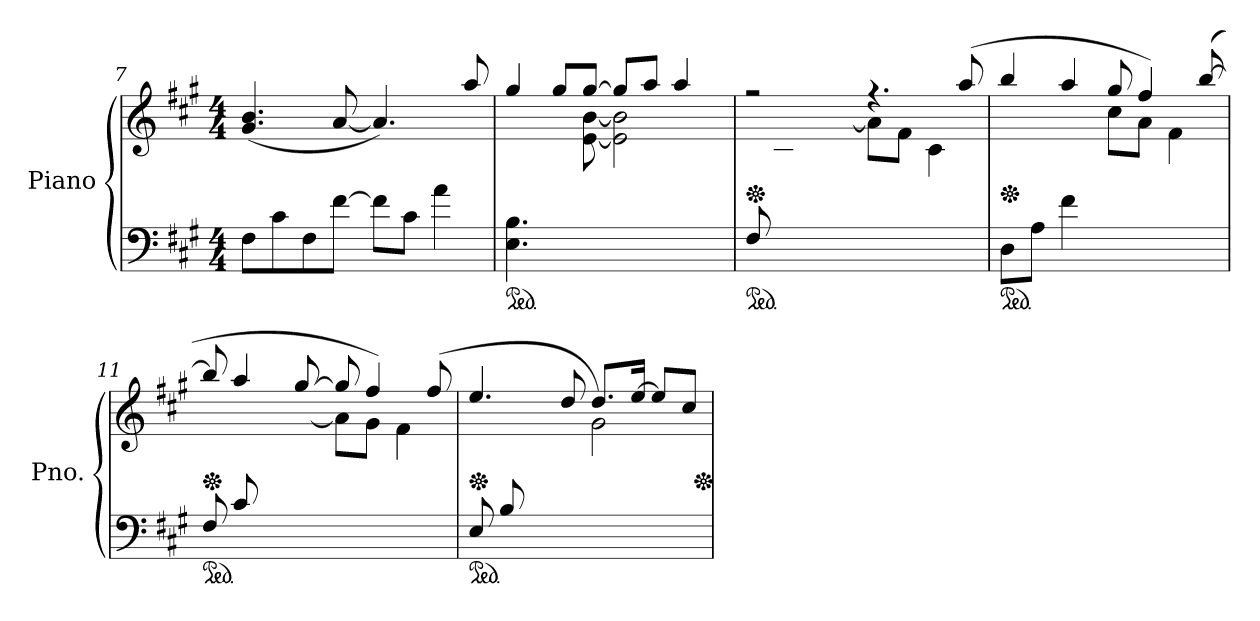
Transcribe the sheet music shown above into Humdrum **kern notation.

**kern	**kern
*part1	*part1
*staff2	*staff1
*I"Piano	*
*I'Pno.	*
!!LO:LB:g=z
*clefF4	*clefG2
*k[f#c#g#]	*k[f#c#g#]
*M4/4	*M4/4
=7	=7
8F#\L	(4.g#/ 4.b/
8c#\	.
8F#\	.
[8f#\J	[8a/
8f#\L]	4.a/])
8c#\J	.
4a\	.
.	8aa/
=8	=8
*ped	*
*	*^
(4.E\ 4.B\	4gg#/	4.ryy
.	8gg#/L	.
2ryy	[8gg#/J	[8e\ [8b\)
.	8gg#/L]	2e\] 2b\]
.	8aa/J	.
.	4aa/	.
8ryy	.	.
=9	=9	=9
*ped	*	*
*	*Xped	*
(8F#/L	2rff	8ryy
2..ryy	.	8c#\
.	.	8g#\
.	.	[8a\J
.	4.rff	8a\L]
.	.	8f#\J
.	.	4c#\)
.	(>8aa/	.
=10	=10	=10
*ped	*	*
*	*Xped	*
(8D\L	4bb/	2ryy
8A\J	.	.
4f#\	4aa/	.
2ryy	8gg#/	8cc#\L
.	4ff#/)	8a\J
.	.	4f#\)
.	(>[8bb/	.
=11	=11	=11
*ped	*	*
*	*Xped	*
(8F#/L	8bb/]	4ryy
8c#/	4aa/	.
2.ryy	.	8g#\
.	[8gg#/	[8a\J
.	8gg#/]	8a\L]
.	4ff#/)	8g#\J
.	.	4f#\)
.	(>8ff#/	.
!!LO:LB:g=z	!!
=12	=12	=12
*ped	*	*
*	*Xped	*
(8E/L	4.ee/	4ryy
8B/	.	.
2.ryy	.	8e\
.	8dd/	8f#\J
.	8.dd/L	2g#\)
.	[16ee/Jk	.
.	8ee/L]	.
.	8cc#/J)	.
*	*v	*v
*	*Xped
=	=
*-	*-
